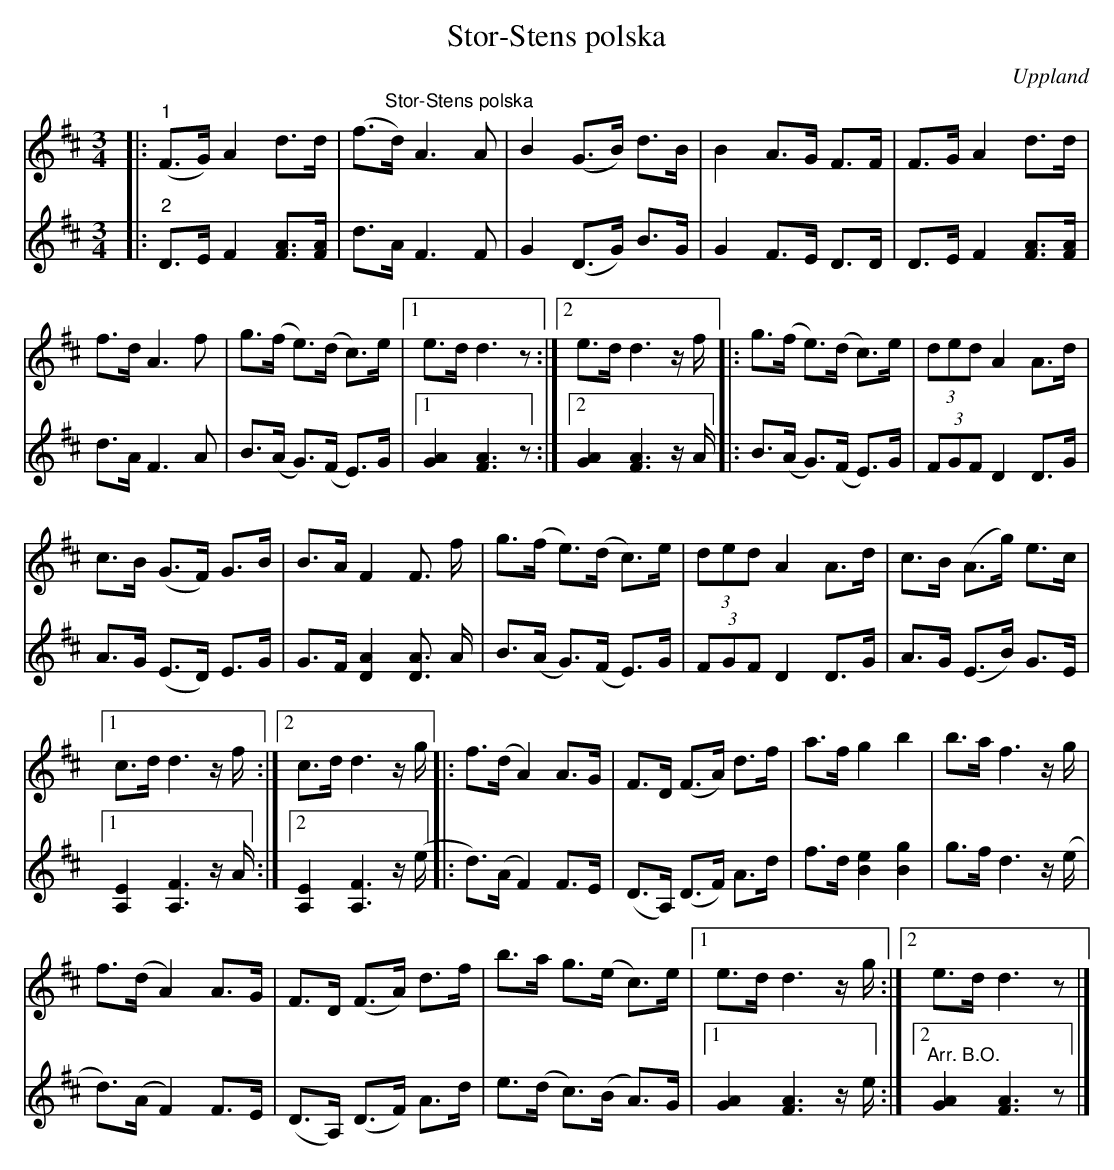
X:1
T:Stor-Stens polska
O:Uppland
L:1/8
M:3/4
K:D
V:1
|:"^1" (F>G) A2 d>d | (f>"^Stor-Stens polska"d) A3 A | B2 (G>B) d>B | B2 A>G F>F | F>G A2 d>d |
f>d A3 f | g>(f e>)(d c>)e |1 e>d d3 z :|2 e>d d3 z/ f/ |: g>(f e>)(d c>)e | (3ded A2 A>d |
c>B (G>F) G>B | B>A F2 F3/2 f/ | g>(f e>)(d c>)e | (3ded A2 A>d | c>B (A>g) e>c |1
c>d d3 z/ f/ :|2 c>d d3 z/ g/ |: f>(d A2) A>G | F>D (F>A) d>f | a>f g2 b2 | b>a f3 z/ g/ |
f>(d A2) A>G | F>D (F>A) d>f | b>a g>(e c>)e |1 e>d d3 z/ g/ :|2 e>d d3 z |]
V:2
|:"^2" D>E F2 [FA]>[FA] | d>A F3 F | G2 (D>G) B>G | G2 F>E D>D | D>E F2 [FA]>[FA] | d>A F3 A |
B>(A G>)(F E>)G |1 [GA]2 [FA]3 z :|2 [GA]2 [FA]3 z/ A/ |: B>(A G>)(F E>)G | (3FGF D2 D>G |
A>G (E>D) E>G | G>F [DA]2 [DA]3/2 A/ | B>(A G>)(F E>)G | (3FGF D2 D>G | A>G (E>B) G>E |1
[A,E]2 [A,F]3 z/ A/ :|2 [A,E]2 [A,F]3 z/ (e/ |: d>)(A F2) F>E | (D>A,) (D>F) A>d |
f>d [Be]2 [Bg]2 | g>f d3 z/ (e/ | d>)(A F2) F>E | (D>A,) (D>F) A>d | e>(d c>)(B A>)G |1
[GA]2 [FA]3 z/ e/ :|2"^Arr. B.O." [GA]2 [FA]3 z |]
